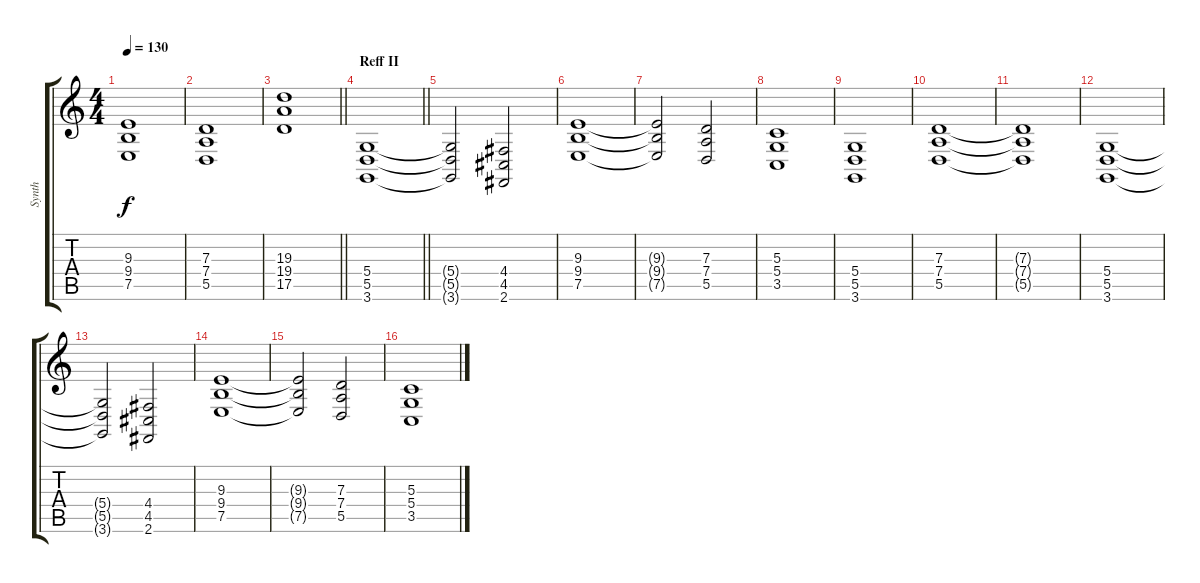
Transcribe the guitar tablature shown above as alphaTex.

\track ("Synth" "Synth") {instrument stringensemble2}
\staff {score tabs}
\tuning (E4 B3 G3 D3 A2 E2) {hide}
\ts (4 4)
\tempo 130
\clef g2
\ks c
(9.3 9.4 7.5).1{dy f} |
(7.3 7.4 5.5).1 |
\barLineRight lightlight
(19.3 19.4 17.5).1 |
\section ("" "Reff II")
\barLineRight lightlight
(5.4 5.5 3.6).1 |
(5.4{t} 5.5{t} 3.6{t}).2 (4.4 4.5 2.6).2 |
(9.3 9.4 7.5).1 |
(9.3{t} 9.4{t} 7.5{t}).2 (7.3 7.4 5.5).2 |
(5.3 5.4 3.5).1 |
(5.4 5.5 3.6).1 |
(7.3 7.4 5.5).1 |
(7.3{t} 7.4{t} 5.5{t}).1 |
(5.4 5.5 3.6).1 |
(5.4{t} 5.5{t} 3.6{t}).2 (4.4 4.5 2.6).2 |
(9.3 9.4 7.5).1 |
(9.3{t} 9.4{t} 7.5{t}).2 (7.3 7.4 5.5).2 |
(5.3 5.4 3.5).1
